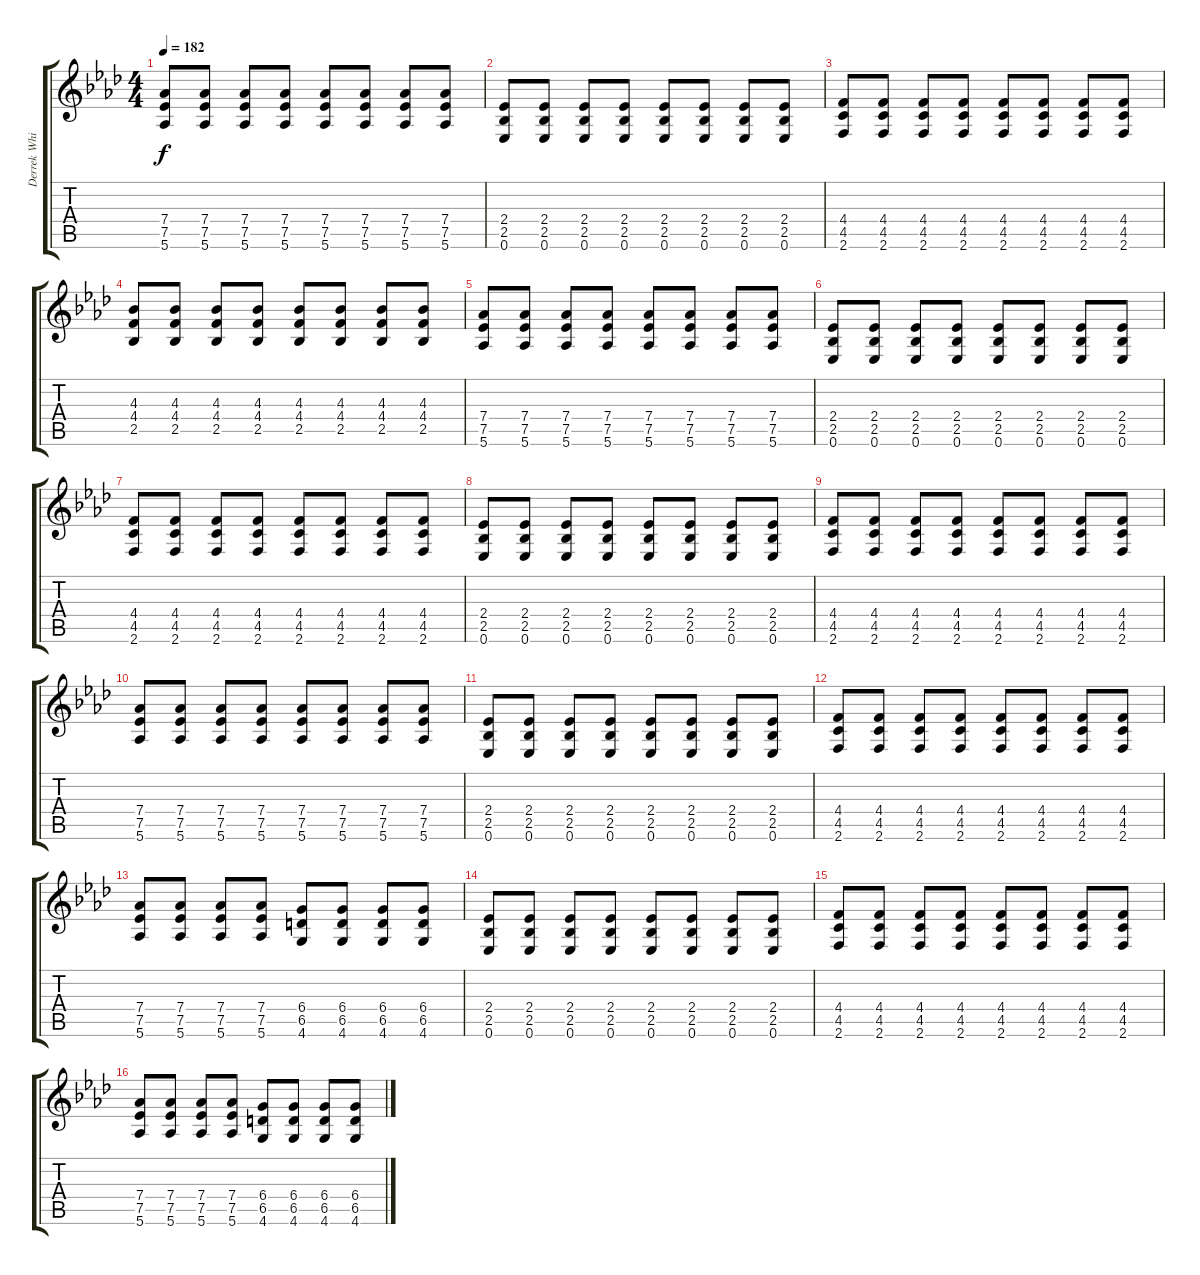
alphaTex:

\track ("Derrek Whibley" "Derrek Whi") {instrument distortionguitar}
\staff {score tabs}
\tuning (Eb4 Bb3 Gb3 Db3 Ab2 Eb2) {hide}
\ts (4 4)
\tempo 182
\clef g2
\ks ab
(7.4 7.5 5.6).8{dy f} (7.4 7.5 5.6).8 (7.4 7.5 5.6).8 (7.4 7.5 5.6).8 (7.4 7.5 5.6).8 (7.4 7.5 5.6).8 (7.4 7.5 5.6).8 (7.4 7.5 5.6).8 |
(2.4 2.5 0.6).8 (2.4 2.5 0.6).8 (2.4 2.5 0.6).8 (2.4 2.5 0.6).8 (2.4 2.5 0.6).8 (2.4 2.5 0.6).8 (2.4 2.5 0.6).8 (2.4 2.5 0.6).8 |
(4.4 4.5 2.6).8{volume 12} (4.4 4.5 2.6).8 (4.4 4.5 2.6).8 (4.4 4.5 2.6).8 (4.4 4.5 2.6).8 (4.4 4.5 2.6).8 (4.4 4.5 2.6).8 (4.4 4.5 2.6).8 |
(4.3 4.4 2.5).8 (4.3 4.4 2.5).8 (4.3 4.4 2.5).8 (4.3 4.4 2.5).8 (4.3 4.4 2.5).8 (4.3 4.4 2.5).8 (4.3 4.4 2.5).8 (4.3 4.4 2.5).8 |
(7.4 7.5 5.6).8 (7.4 7.5 5.6).8 (7.4 7.5 5.6).8 (7.4 7.5 5.6).8 (7.4 7.5 5.6).8 (7.4 7.5 5.6).8 (7.4 7.5 5.6).8 (7.4 7.5 5.6).8 |
(2.4 2.5 0.6).8 (2.4 2.5 0.6).8 (2.4 2.5 0.6).8 (2.4 2.5 0.6).8 (2.4 2.5 0.6).8 (2.4 2.5 0.6).8 (2.4 2.5 0.6).8 (2.4 2.5 0.6).8 |
(4.4 4.5 2.6).8 (4.4 4.5 2.6).8 (4.4 4.5 2.6).8 (4.4 4.5 2.6).8 (4.4 4.5 2.6).8 (4.4 4.5 2.6).8 (4.4 4.5 2.6).8 (4.4 4.5 2.6).8 |
(2.4 2.5 0.6).8 (2.4 2.5 0.6).8 (2.4 2.5 0.6).8 (2.4 2.5 0.6).8 (2.4 2.5 0.6).8 (2.4 2.5 0.6).8 (2.4 2.5 0.6).8 (2.4 2.5 0.6).8 |
(4.4 4.5 2.6).8 (4.4 4.5 2.6).8 (4.4 4.5 2.6).8 (4.4 4.5 2.6).8 (4.4 4.5 2.6).8 (4.4 4.5 2.6).8 (4.4 4.5 2.6).8 (4.4 4.5 2.6).8 |
(7.4 7.5 5.6).8 (7.4 7.5 5.6).8 (7.4 7.5 5.6).8 (7.4 7.5 5.6).8 (7.4 7.5 5.6).8 (7.4 7.5 5.6).8 (7.4 7.5 5.6).8 (7.4 7.5 5.6).8 |
(2.4 2.5 0.6).8 (2.4 2.5 0.6).8 (2.4 2.5 0.6).8 (2.4 2.5 0.6).8 (2.4 2.5 0.6).8 (2.4 2.5 0.6).8 (2.4 2.5 0.6).8 (2.4 2.5 0.6).8 |
(4.4 4.5 2.6).8 (4.4 4.5 2.6).8 (4.4 4.5 2.6).8 (4.4 4.5 2.6).8 (4.4 4.5 2.6).8 (4.4 4.5 2.6).8 (4.4 4.5 2.6).8 (4.4 4.5 2.6).8 |
(7.4 7.5 5.6).8 (7.4 7.5 5.6).8 (7.4 7.5 5.6).8 (7.4 7.5 5.6).8 (6.4 6.5 4.6).8 (6.4 6.5 4.6).8 (6.4 6.5 4.6).8 (6.4 6.5 4.6).8 |
(2.4 2.5 0.6).8 (2.4 2.5 0.6).8 (2.4 2.5 0.6).8 (2.4 2.5 0.6).8 (2.4 2.5 0.6).8 (2.4 2.5 0.6).8 (2.4 2.5 0.6).8 (2.4 2.5 0.6).8 |
(4.4 4.5 2.6).8 (4.4 4.5 2.6).8 (4.4 4.5 2.6).8 (4.4 4.5 2.6).8 (4.4 4.5 2.6).8 (4.4 4.5 2.6).8 (4.4 4.5 2.6).8 (4.4 4.5 2.6).8 |
(7.4 7.5 5.6).8 (7.4 7.5 5.6).8 (7.4 7.5 5.6).8 (7.4 7.5 5.6).8 (6.4 6.5 4.6).8 (6.4 6.5 4.6).8 (6.4 6.5 4.6).8 (6.4 6.5 4.6).8
